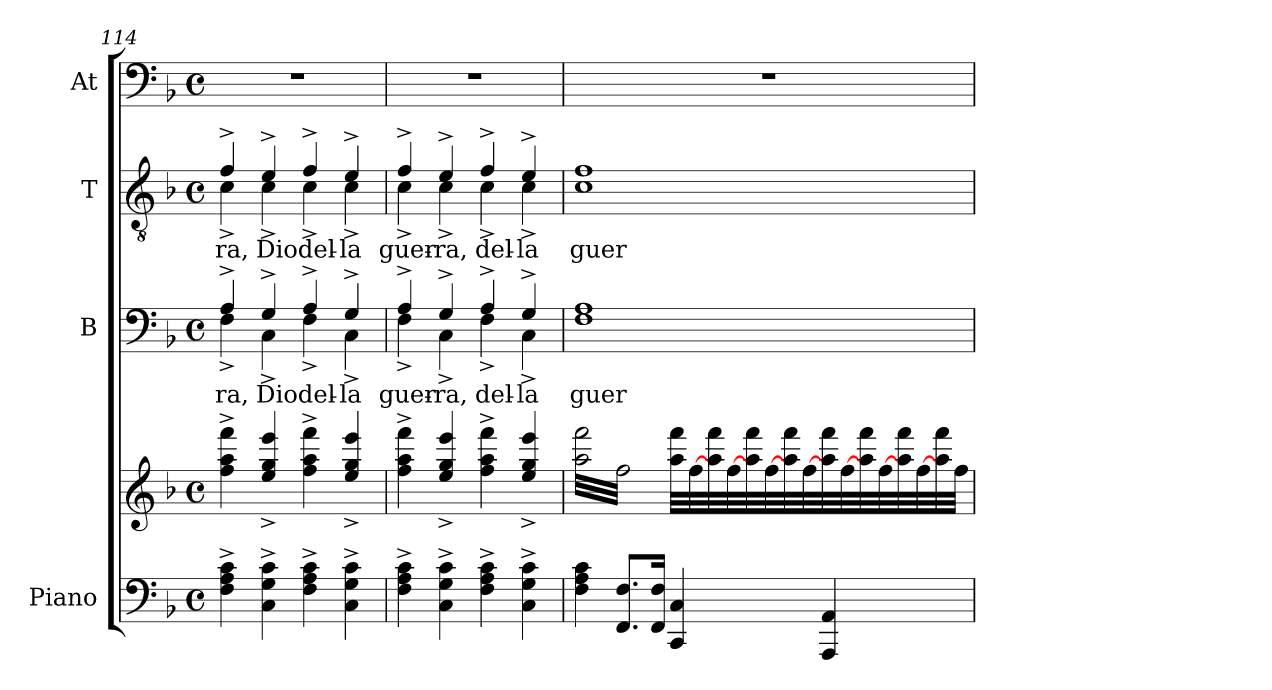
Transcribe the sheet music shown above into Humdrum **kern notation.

**kern	**kern	**kern	**text	**kern	**text	**kern
*part4	*part4	*part3	*part3	*part2	*part2	*part1
*staff5	*staff4	*staff3	*staff3	*staff2	*staff2	*staff1
*I"Piano	*	*I"B	*	*I"T	*	*I"At
*I'Pno	*	*I'B	*	*I'T	*	*I'At
*clefF4	*clefG2	*clefF4	*	*clefGv2	*	*clefF4
*k[b-]	*k[b-]	*k[b-]	*	*k[b-]	*	*k[b-]
*M4/4	*M4/4	*M4/4	*	*M4/4	*	*M4/4
*met(c)	*met(c)	*met(c)	*	*met(c)	*	*met(c)
=114	=114	=114	=114	=114	=114	=114
!	!	!	!LO:LY:b	!	!LO:LY:b	!
*	*	*^	*	*^	*	*
4F\^ 4A\^ 4c\^	4ff\^ 4aa\^ 4fff\^	4A^!/	4F^\	-ra,	4f^/	4c^!\	-ra,	1r
!	!	!	!	!LO:LY:b	!	!	!LO:LY:b	!
4C\^ 4G\^ 4c\^	4ee/^ 4gg/^ 4eee/^	4G^!/	4C^\	Dio	4e^/	4c^!\	Dio	.
!	!	!	!	!LO:LY:b	!	!	!LO:LY:b	!
4F\^ 4A\^ 4c\^	4ff\^ 4aa\^ 4fff\^	4A^!/	4F^\	del-	4f^/	4c^!\	del-	.
!	!	!	!	!LO:LY:b	!	!	!LO:LY:b	!
4C\^ 4G\^ 4c\^	4ee/^ 4gg/^ 4eee/^	4G^!/	4C^\	-la	4e^/	4c^!\	-la	.
=115	=115	=115	=115	=115	=115	=115	=115	=115
!	!	!	!	!LO:LY:b	!	!	!LO:LY:b	!
4F\^ 4A\^ 4c\^	4ff\^ 4aa\^ 4fff\^	4A^!/	4F^\	guer-	4f^/	4c^!\	guer-	1r
!	!	!	!	!LO:LY:b	!	!	!LO:LY:b	!
4C\^ 4G\^ 4c\^	4ee/^ 4gg/^ 4eee/^	4G^!/	4C^\	-ra,	4e^/	4c^!\	-ra,	.
!	!	!	!	!LO:LY:b	!	!	!LO:LY:b	!
4F\^ 4A\^ 4c\^	4ff\^ 4aa\^ 4fff\^	4A^!/	4F^\	del-	4f^/	4c^!\	del-	.
!	!	!	!	!LO:LY:b	!	!	!LO:LY:b	!
4C\^ 4G\^ 4c\^	4ee/^ 4gg/^ 4eee/^	4G^!/	4C^\	-la	4e^/	4c^!\	-la	.
!!LO:LB:g=z
=116	=116	=116	=116	=116	=116	=116	=116	=116
!	!	!	!	!LO:LY:b	!	!	!LO:LY:b	!
*	*tremolo	*	*	*	*	*	*	*
4F\ 4A\ 4c\	32aa\ 32fff\LLL	1A!	1F	guer-	1f	1c!	guer-	1r
.	32ff\	.	.	.	.	.	.	.
.	32aa\ 32fff\	.	.	.	.	.	.	.
.	32ff\	.	.	.	.	.	.	.
.	32aa\ 32fff\	.	.	.	.	.	.	.
.	32ff\	.	.	.	.	.	.	.
.	32aa\ 32fff\	.	.	.	.	.	.	.
.	32ff\	.	.	.	.	.	.	.
8.FF/ 8.F/L	32aa\ 32fff\	.	.	.	.	.	.	.
.	32ff\	.	.	.	.	.	.	.
.	32aa\ 32fff\	.	.	.	.	.	.	.
.	32ff\	.	.	.	.	.	.	.
.	32aa\ 32fff\	.	.	.	.	.	.	.
.	32ff\	.	.	.	.	.	.	.
16FF/ 16F/Jk	32aa\ 32fff\	.	.	.	.	.	.	.
.	32ff\JJJ	.	.	.	.	.	.	.
4CC/ 4C/	32aa\ 32fff\LLL	.	.	.	.	.	.	.
.	[32ff\	.	.	.	.	.	.	.
.	32aa\ 32fff\	.	.	.	.	.	.	.
.	[32ff\	.	.	.	.	.	.	.
.	32aa\ 32fff\	.	.	.	.	.	.	.
.	[32ff\	.	.	.	.	.	.	.
.	32aa\ 32fff\	.	.	.	.	.	.	.
.	[32ff\	.	.	.	.	.	.	.
4AAA/ 4AA/	32aa\ 32fff\	.	.	.	.	.	.	.
.	[32ff\	.	.	.	.	.	.	.
.	32aa\ 32fff\	.	.	.	.	.	.	.
.	[32ff\	.	.	.	.	.	.	.
.	32aa\ 32fff\	.	.	.	.	.	.	.
.	[32ff\	.	.	.	.	.	.	.
.	32aa\ 32fff\	.	.	.	.	.	.	.
.	32ff\JJJ	.	.	.	.	.	.	.
*	*Xtremolo	*	*	*	*	*	*	*
.	.	.	.	.	.	.	.	.
.	.	.	.	.	.	.	.	.
.	.	.	.	.	.	.	.	.
.	.	.	.	.	.	.	.	.
.	.	.	.	.	.	.	.	.
.	.	.	.	.	.	.	.	.
.	.	.	.	.	.	.	.	.
.	.	.	.	.	.	.	.	.
*	*	*v	*v	*	*	*	*	*
*	*	*	*	*v	*v	*	*
=	=	=	=	=	=	=
*-	*-	*-	*-	*-	*-	*-
